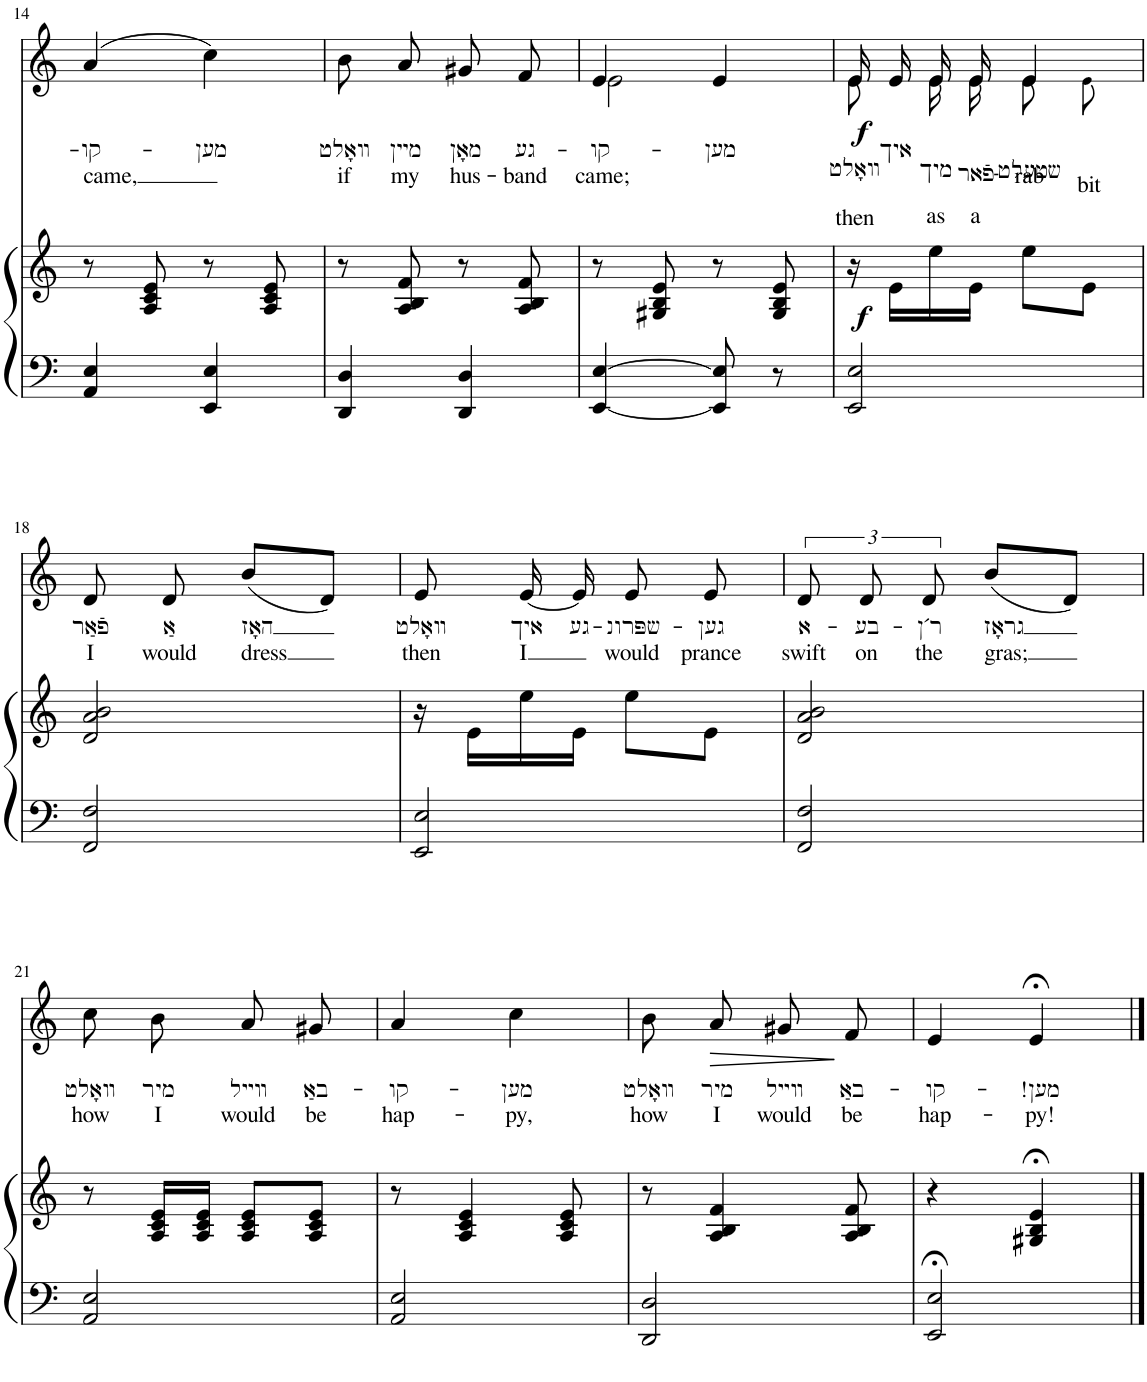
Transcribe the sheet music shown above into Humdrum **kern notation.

**kern	**kern	**dynam	**kern	**text	**text	**dynam
*part2	*part2	*part2	*part1	*part1	*part1	*part1
*staff3	*staff2	*staff2/3	*staff1	*staff1	*staff1	*staff1
*I"Klavier	*	*	*I"Piano	*	*	*
*	*	*	*I'Pno	*	*	*
!!LO:PB:g=z
*clefF4	*clefG2	*	*clefG2	*	*	*
*k[]	*k[]	*	*k[]	*	*	*
*M2/4	*M2/4	*	*M2/4	*	*	*
=14	=14	=14	=14	=14	=14	=14
!	!	!	!	!LO:LY:b	!LO:LY:b	!
4AA/ 4E/	8r	.	(4a/	-קו-	came,	.
.	8A/ 8c/ 8e/	.	.	.	.	.
!	!	!	!	!LO:LY:b	!	!
4EE/ 4E/	8r	.	4cc\)	-מען	.	.
.	8A/ 8c/ 8e/	.	.	.	.	.
=15	=15	=15	=15	=15	=15	=15
!	!	!	!	!LO:LY:b	!LO:LY:b	!
4DD/ 4D/	8r	.	8b\	װאָלט	if	.
!	!	!	!	!LO:LY:b	!LO:LY:b	!
.	8A/ 8B/ 8f/	.	8a/	מײן	my	.
!	!	!	!	!LO:LY:b	!LO:LY:b	!
4DD/ 4D/	8r	.	8g#X/	מאָן	hus-	.
!	!	!	!	!LO:LY:b	!LO:LY:b	!
.	8A/ 8B/ 8f/	.	8f/	גע-	-band	.
=16	=16	=16	=16	=16	=16	=16
!	!	!	!	!LO:LY:b	!LO:LY:b	!
*	*	*	*^	*	*	*
[4EE/ [4E/	8r	.	4e/	2e\	-קו-	came;	.
.	8G#X/ 8B/ 8e/	.	.	.	.	.	.
!	!	!	!	!	!LO:LY:b	!	!
8EE/] 8E/]	8r	.	4e/	.	-מען	.	.
8r	8G#/ 8B/ 8e/	.	.	.	.	.	.
=17	=17	=17	=17	=17	=17	=17	=17
!	!	!LO:DY:b	!	!	!LO:LY:b	!LO:LY:b	!LO:DY:b
2EE/ 2E/	16r	f	16e/	8e\	װאָלט	then	f
!	!	!	!	!	!LO:LY:b	!	!
.	16e\LL	.	16e/	.	איך	.	.
!	!	!	!	!	!LO:LY:b	!LO:LY:b	!
.	16ee\	.	16e/	16e\	מיך	as	.
!	!	!	!	!	!LO:LY:b	!LO:LY:b	!
.	16e\JJ	.	16e/	16e\	פֿאר-	a	.
!	!	!	!	!	!LO:LY:b	!LO:LY:b	!
.	8ee\L	.	4e/	8e\	-שטעלט	rab	.
!	!	!	!	!	!LO:LY:b	!	!
.	8e\J	.	.	8e!\	bit	.	.
!!LO:LB:g=z
=18	=18	=18	=18	=18	=18	=18	=18
!	!	!	!	!	!LO:LY:b	!LO:LY:b	!
*	*	*	*v	*v	*	*	*
2FF/ 2F/	2d/ 2a/ 2b/	.	8d/	פֿאַר	I	.
!	!	!	!	!LO:LY:b	!LO:LY:b	!
.	.	.	8d/	אַ	would	.
!	!	!	!	!LO:LY:b	!LO:LY:b	!
.	.	.	(8b/L	האָז	dress	.
.	.	.	8d/J)	.	.	.
=19	=19	=19	=19	=19	=19	=19
!	!	!	!	!LO:LY:b	!LO:LY:b	!
2EE/ 2E/	16r	.	8e/	װאָלט	then	.
.	16e\LL	.	.	.	.	.
!	!	!	!	!LO:LY:b	!LO:LY:b	!
.	16ee\	.	[16e/	איך	I	.
!	!	!	!	!LO:LY:b	!	!
.	16e\JJ	.	16e/]	גע-	.	.
!	!	!	!	!LO:LY:b	!LO:LY:b	!
.	8ee\L	.	8e/	-שפּרונ-	would	.
!	!	!	!	!LO:LY:b	!LO:LY:b	!
.	8e\J	.	8e/	-גען	prance	.
=20	=20	=20	=20	=20	=20	=20
!	!	!	!	!LO:LY:b	!LO:LY:b	!
2FF/ 2F/	2d/ 2a/ 2b/	.	12d/	א-	swift	.
!	!	!	!	!LO:LY:b	!LO:LY:b	!
.	.	.	12d/	-בע-	on	.
!	!	!	!	!LO:LY:b	!LO:LY:b	!
.	.	.	12d/	-ר´ן	the	.
!	!	!	!	!LO:LY:b	!LO:LY:b	!
.	.	.	(8b/L	גראָז	gras;	.
.	.	.	8d/J)	.	.	.
!!LO:LB:g=z
=21	=21	=21	=21	=21	=21	=21
!	!	!	!	!LO:LY:b	!LO:LY:b	!
2AA/ 2E/	8r	.	8cc\	װאָלט	how	.
!	!	!	!	!LO:LY:b	!LO:LY:b	!
.	16A/ 16c/ 16e/LL	.	8b\	מיר	I	.
.	16A/ 16c/ 16e/JJ	.	.	.	.	.
!	!	!	!	!LO:LY:b	!LO:LY:b	!
.	8A/ 8c/ 8e/L	.	8a/	װײל	would	.
!	!	!	!	!LO:LY:b	!LO:LY:b	!
.	8A/ 8c/ 8e/J	.	8g#X/	באַ-	be	.
=22	=22	=22	=22	=22	=22	=22
!	!	!	!	!LO:LY:b	!LO:LY:b	!
2AA/ 2E/	8r	.	4a/	-קו-	hap-	.
.	4A/ 4c/ 4e/	.	.	.	.	.
!	!	!	!	!LO:LY:b	!LO:LY:b	!
.	.	.	4cc\	-מען	-py,	.
.	8A/ 8c/ 8e/	.	.	.	.	.
=23	=23	=23	=23	=23	=23	=23
!	!	!	!	!LO:LY:b	!LO:LY:b	!
2DD/ 2D/	8r	.	8b\	װאָלט	how	.
!	!	!	!	!LO:LY:b	!LO:LY:b	!LO:HP:b
.	4A/ 4B/ 4f/	.	8a/	מיר	I	>
!	!	!	!	!LO:LY:b	!LO:LY:b	!
.	.	.	8g#X/	װײל	would	.
!	!	!	!	!LO:LY:b	!LO:LY:b	!
.	8A/ 8B/ 8f/	.	8f/	באַ-	be	.
.	.	.	.	.	.	]
=24	=24	=24	=24	=24	=24	=24
!	!	!	!	!LO:LY:b	!LO:LY:b	!
2EE/;< 2E/;<	4r	.	4e/	-קו-	hap-	.
!	!	!	!	!LO:LY:b	!LO:LY:b	!
.	4G#X/;< 4B/;< 4e/;<	.	4e;</	-מען!	-py!	.
==	==	==	==	==	==	==
*-	*-	*-	*-	*-	*-	*-
